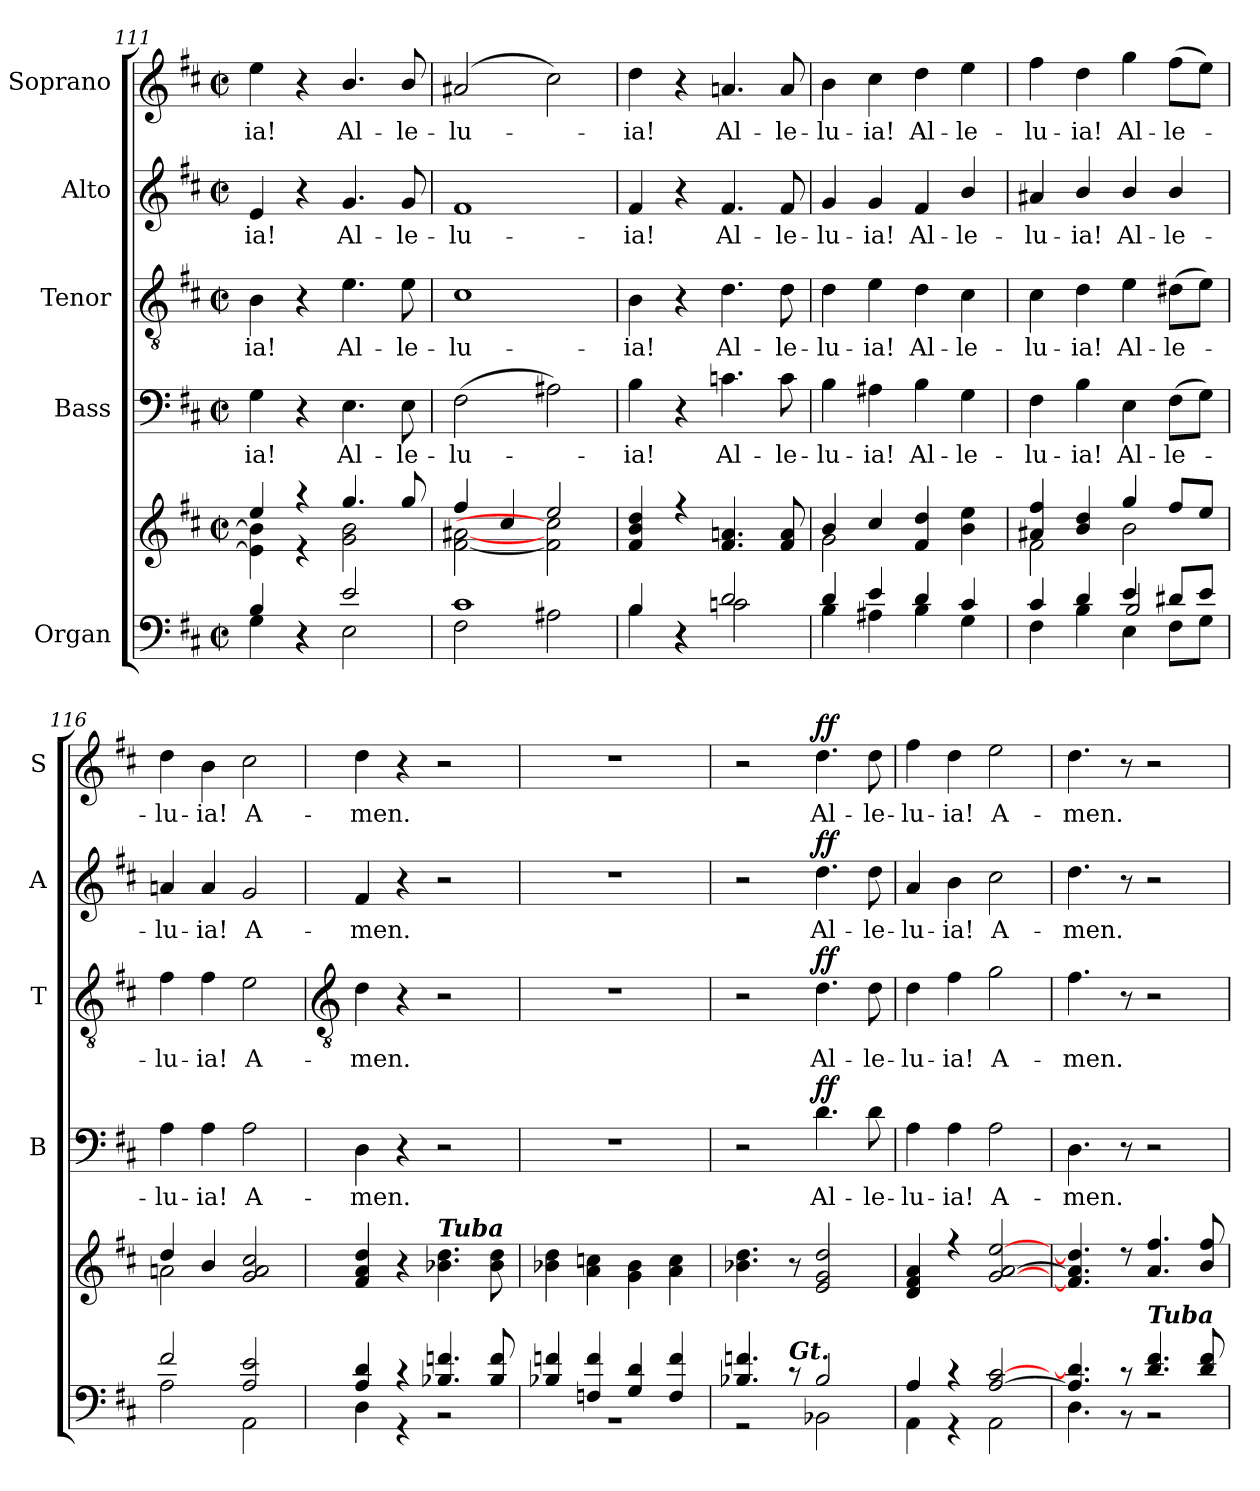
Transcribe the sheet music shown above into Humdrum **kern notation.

**kern	**kern	**kern	**text	**dynam	**kern	**text	**dynam	**kern	**text	**dynam	**kern	**text	**dynam
*part5	*part5	*part4	*part4	*part4	*part3	*part3	*part3	*part2	*part2	*part2	*part1	*part1	*part1
*staff6	*staff5	*staff4	*staff4	*staff4	*staff3	*staff3	*staff3	*staff2	*staff2	*staff2	*staff1	*staff1	*staff1
*I"Organ	*	*I"Bass	*	*	*I"Tenor	*	*	*I"Alto	*	*	*I"Soprano	*	*
*	*	*I'B	*	*	*I'T	*	*	*I'A	*	*	*I'S	*	*
*clefF4	*clefG2	*clefF4	*	*	*clefGv2	*	*	*clefG2	*	*	*clefG2	*	*
*k[f#c#]	*k[f#c#]	*k[f#c#]	*	*	*k[f#c#]	*	*	*k[f#c#]	*	*	*k[f#c#]	*	*
*D:	*D:	*D:	*	*	*D:	*	*	*D:	*	*	*D:	*	*
*M2/2	*M2/2	*M2/2	*	*	*M2/2	*	*	*M2/2	*	*	*M2/2	*	*
*met(c|)	*met(c|)	*met(c|)	*	*	*met(c|)	*	*	*met(c|)	*	*	*met(c|)	*	*
=111	=111	=111	=111	=111	=111	=111	=111	=111	=111	=111	=111	=111	=111
*^	*^	*	*	*	*	*	*	*	*	*	*	*	*
*	*^	*	*	*	*	*	*	*	*	*	*	*	*	*	*
!	!	!	!	!	!	!LO:LY:b	!	!	!LO:LY:b	!	!	!LO:LY:b	!	!	!LO:LY:b	!
4B/	4G\	1ryy	4ee/	4e\] 4b\]	4G	ia!	.	4B	ia!	.	4e	ia!	.	4ee	ia!	.
4r	4r	.	4r	4r	4r	.	.	4r	.	.	4r	.	.	4r	.	.
!	!	!	!	!	!	!LO:LY:b	!	!	!LO:LY:b	!	!	!LO:LY:b	!	!	!LO:LY:b	!
2e/	2E\	.	4.gg/	2g\ 2b\	4.E\	Al-	.	4.e\	Al-	.	4.g/	Al-	.	4.b/	Al-	.
!	!	!	!	!	!	!LO:LY:b	!	!	!LO:LY:b	!	!	!LO:LY:b	!	!	!LO:LY:b	!
.	.	.	8gg/	.	8E\	-le-	.	8e\	-le-	.	8g/	-le-	.	8b/	-le-	.
=112	=112	=112	=112	=112	=112	=112	=112	=112	=112	=112	=112	=112	=112	=112	=112	=112
!	!	!	!	!	!	!LO:LY:b	!	!	!LO:LY:b	!	!	!LO:LY:b	!	!	!LO:LY:b	!
1c#/	2F#\	1ryy	4ff#/	[2f#\ [2a#X\	(>2F#	-lu-	.	1c#	-lu-	.	1f#	-lu-	.	(<2a#X	-lu-	.
.	.	.	4cc#/	.	.	.	.	.	.	.	.	.	.	.	.	.
.	2A#X\	.	2ee/	2f#\] 2cc#\]	2A#X)	.	.	.	.	.	.	.	.	2cc#)	.	.
=113	=113	=113	=113	=113	=113	=113	=113	=113	=113	=113	=113	=113	=113	=113	=113	=113
!	!	!	!	!	!	!LO:LY:b	!	!	!LO:LY:b	!	!	!LO:LY:b	!	!	!LO:LY:b	!
4B/	4B\	1ryy	4f#/ 4b/ 4dd/	1ryy	4B	ia!	.	4B	-ia!	.	4f#	-ia!	.	4dd	ia!	.
4r	4r	.	4r	.	4r	.	.	4r	.	.	4r	.	.	4r	.	.
!	!	!	!	!	!	!LO:LY:b	!	!	!LO:LY:b	!	!	!LO:LY:b	!	!	!LO:LY:b	!
2d/	2cn\	.	4.f#/ 4.an/	.	4.cn	Al-	.	4.d	Al-	.	4.f#	Al-	.	4.an	Al-	.
!	!	!	!	!	!	!LO:LY:b	!	!	!LO:LY:b	!	!	!LO:LY:b	!	!	!LO:LY:b	!
.	.	.	8f#/ 8a/	.	8c	-le-	.	8d	-le-	.	8f#	-le-	.	8a	-le-	.
=114	=114	=114	=114	=114	=114	=114	=114	=114	=114	=114	=114	=114	=114	=114	=114	=114
!	!	!	!	!	!	!LO:LY:b	!	!	!LO:LY:b	!	!	!LO:LY:b	!	!	!LO:LY:b	!
4d/	4B\	1ryy	4b/	2g\	4B	-lu-	.	4d	-lu-	.	4g	-lu-	.	4b	-lu-	.
!	!	!	!	!	!	!LO:LY:b	!	!	!LO:LY:b	!	!	!LO:LY:b	!	!	!LO:LY:b	!
4e/	4A#X\	.	4cc#/	.	4A#X	-ia!	.	4e	-ia!	.	4g	-ia!	.	4cc#	-ia!	.
!	!	!	!	!	!	!LO:LY:b	!	!	!LO:LY:b	!	!	!LO:LY:b	!	!	!LO:LY:b	!
4d/	4B\	.	4f#/ 4dd/	2ryy	4B	Al-	.	4d	Al-	.	4f#	Al-	.	4dd	Al-	.
!	!	!	!	!	!	!LO:LY:b	!	!	!LO:LY:b	!	!	!LO:LY:b	!	!	!LO:LY:b	!
4c#/	4G\	.	4b\ 4ee\	.	4G\	-le-	.	4c#	-le-	.	4b/	-le-	.	4ee	-le-	.
=115	=115	=115	=115	=115	=115	=115	=115	=115	=115	=115	=115	=115	=115	=115	=115	=115
!	!	!	!	!	!	!LO:LY:b	!	!	!LO:LY:b	!	!	!LO:LY:b	!	!	!LO:LY:b	!
4c#/	2ryy	4F#\	4a#X/ 4ff#/	2f#\	4F#	-lu-	.	4c#	-lu-	.	4a#X	-lu-	.	4ff#	-lu-	.
!	!	!	!	!	!	!LO:LY:b	!	!	!LO:LY:b	!	!	!LO:LY:b	!	!	!LO:LY:b	!
4d/	.	4B\	4b/ 4dd/	.	4B	-ia!	.	4d	-ia!	.	4b/	-ia!	.	4dd	-ia!	.
!	!	!	!	!	!	!LO:LY:b	!	!	!LO:LY:b	!	!	!LO:LY:b	!	!	!LO:LY:b	!
4e/	2B/	4E\	4gg/	2b\	4E	Al-	.	4e	Al-	.	4b/	Al-	.	4gg	Al-	.
!	!	!	!	!	!	!LO:LY:b	!	!	!LO:LY:b	!	!	!LO:LY:b	!	!	!LO:LY:b	!
8d#X/L	.	8F#\L	8ff#/L	.	(>8F#L	-le-	.	(>8d#XL	-le-	.	4b/	-le-	.	(>8ff#L	-le-	.
8e/J	.	8G\J	8ee/J	.	8GJ)	.	.	8eJ)	.	.	.	.	.	8eeJ)	.	.
=116	=116	=116	=116	=116	=116	=116	=116	=116	=116	=116	=116	=116	=116	=116	=116	=116
!	!	!	!	!	!	!LO:LY:b	!	!	!LO:LY:b	!	!	!LO:LY:b	!	!	!LO:LY:b	!
2f#/	1ryy	2A\	4dd/	2an\	4A	lu-	.	4f#	lu-	.	4an	-lu-	.	4dd	lu-	.
!	!	!	!	!	!	!LO:LY:b	!	!	!LO:LY:b	!	!	!LO:LY:b	!	!	!LO:LY:b	!
.	.	.	4b/	.	4A	-ia!	.	4f#	-ia!	.	4a	-ia!	.	4b	-ia!	.
!	!	!	!	!	!	!LO:LY:b	!	!	!LO:LY:b	!	!	!LO:LY:b	!	!	!LO:LY:b	!
2A/ 2e/	.	2AA\	2g/ 2a/ 2cc#/	2ryy	2A	A-	.	2e	A-	.	2g	A-	.	2cc#	A-	.
*v	*v	*v	*	*	*	*	*	*	*	*	*	*	*	*	*	*
!!LO:LB:g=z
=117	=117	=117	=117	=117	=117	=117	=117	=117	=117	=117	=117	=117	=117	=117
*	*	*	*	*	*	*clefGv2	*	*	*	*	*	*	*	*
*^	*	*	*	*	*	*	*	*	*	*	*	*	*	*
*	*^	*	*	*	*	*	*	*	*	*	*	*	*	*	*
!	!	!	!	!	!	!LO:LY:b	!	!	!LO:LY:b	!	!	!LO:LY:b	!	!	!LO:LY:b	!
*	*v	*v	*	*	*	*	*	*	*	*	*	*	*	*	*	*
4A/ 4d/	4D\	4f# 4a 4dd	2ryy	4D	-men.	.	4d	-men.	.	4f#	-men.	.	4dd	-men.	.
4r	4r	4r	.	4r	.	.	4r	.	.	4r	.	.	4r	.	.
!	!	!LO:TX:a:Bi:t=Tuba	!	!	!	!	!	!	!	!	!	!	!	!	!
4.B-X/ 4.fn/	2r	2ryy	4.b-X\ 4.dd\	2r	.	.	2r	.	.	2r	.	.	2r	.	.
8B-/ 8f/	.	.	8b-\ 8dd\	.	.	.	.	.	.	.	.	.	.	.	.
=118	=118	=118	=118	=118	=118	=118	=118	=118	=118	=118	=118	=118	=118	=118	=118
4B-X/ 4fn/	1r	1ryy	4b-X\ 4dd\	1r	.	.	1r	.	.	1r	.	.	1r	.	.
4Fn/ 4f/	.	.	4a\ 4ccn\	.	.	.	.	.	.	.	.	.	.	.	.
4G/ 4d/	.	.	4g\ 4b-\	.	.	.	.	.	.	.	.	.	.	.	.
4F/ 4f/	.	.	4a\ 4cc\	.	.	.	.	.	.	.	.	.	.	.	.
=119	=119	=119	=119	=119	=119	=119	=119	=119	=119	=119	=119	=119	=119	=119	=119
4.B-X/ 4.fn/	2r	2ryy	4.b-X\ 4.dd\	2r	.	.	2r	.	.	2r	.	.	2r	.	.
!LO:TX:a:Bi:t=Gt.	!	!	!	!	!	!	!	!	!	!	!	!	!	!	!
8r	.	.	8r	.	.	.	.	.	.	.	.	.	.	.	.
!	!	!	!	!	!LO:LY:b	!LO:DY:b	!	!LO:LY:b	!LO:DY:b	!	!LO:LY:b	!LO:DY:b	!	!LO:LY:b	!LO:DY:b
2B-/	2BB-X\	2e 2g 2dd	2ryy	4.d	Al-	ff	4.d	Al-	ff	4.dd	Al-	ff	4.dd	Al-	ff
!	!	!	!	!	!LO:LY:b	!	!	!LO:LY:b	!	!	!LO:LY:b	!	!	!LO:LY:b	!
.	.	.	.	8d	-le-	.	8d	-le-	.	8dd	-le-	.	8dd	-le-	.
=120	=120	=120	=120	=120	=120	=120	=120	=120	=120	=120	=120	=120	=120	=120	=120
!	!	!	!	!	!LO:LY:b	!	!	!LO:LY:b	!	!	!LO:LY:b	!	!	!LO:LY:b	!
4A/	4AA\	4d 4f# 4a	1ryy	4A	-lu-	.	4d	-lu-	.	4a	-lu-	.	4ff#	-lu-	.
!	!	!	!	!	!LO:LY:b	!	!	!LO:LY:b	!	!	!LO:LY:b	!	!	!LO:LY:b	!
4r	4r	4r	.	4A	-ia!	.	4f#	-ia!	.	4b	-ia!	.	4dd	-ia!	.
!	!	!	!	!	!LO:LY:b	!	!	!LO:LY:b	!	!	!LO:LY:b	!	!	!LO:LY:b	!
[2A/ [2c#/	2AA\	[2g [2a [2ee	.	2A	A-	.	2g	A-	.	2cc#	A-	.	2ee	A-	.
=121	=121	=121	=121	=121	=121	=121	=121	=121	=121	=121	=121	=121	=121	=121	=121
!	!	!	!	!	!LO:LY:b	!	!	!LO:LY:b	!	!	!LO:LY:b	!	!	!LO:LY:b	!
4.A/] 4.d/]	4.D\	4.f#] 4.a] 4.dd]	1ryy	4.D	-men.	.	4.f#	-men.	.	4.dd	-men.	.	4.dd	-men.	.
8r	8r	8r	.	8r	.	.	8r	.	.	8r	.	.	8r	.	.
!LO:TX:a:Bi:t=Tuba	!	!	!	!	!	!	!	!	!	!	!	!	!	!	!
4.d/ 4.f#/	2r	4.a 4.ff#	.	2r	.	.	2r	.	.	2r	.	.	2r	.	.
8d/ 8f#/	.	8b 8ff#	.	.	.	.	.	.	.	.	.	.	.	.	.
*v	*v	*	*	*	*	*	*	*	*	*	*	*	*	*	*
*	*v	*v	*	*	*	*	*	*	*	*	*	*	*	*
=	=	=	=	=	=	=	=	=	=	=	=	=	=
*-	*-	*-	*-	*-	*-	*-	*-	*-	*-	*-	*-	*-	*-
